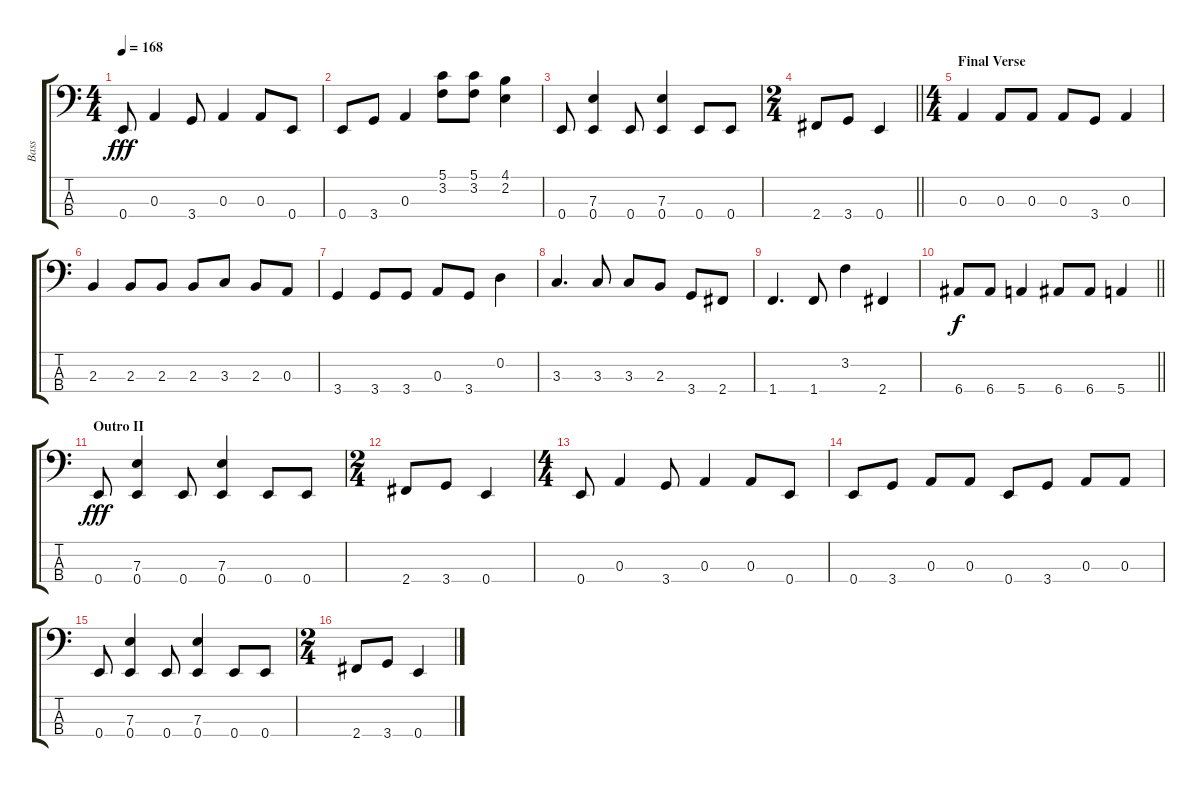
\track ("Bass" "Bass") {instrument acousticguitarsteel}
\staff {score tabs}
\tuning (G2 D2 A1 E1) {hide}
\ts (4 4)
\tempo 168
\clef f4
\ks c
0.4.8{dy fff} 0.3.4 3.4.8 0.3.4 0.3.8 0.4.8 |
0.4.8 3.4.8 0.3.4 (5.1 3.2).8 (5.1 3.2).8 (4.1 2.2).4 |
0.4.8 (7.3 0.4).4 0.4.8 (7.3 0.4).4 0.4.8 0.4.8 |
\ts (2 4)
\barLineRight lightlight
2.4.8 3.4.8 0.4.4 |
\ts (4 4)
\section ("" "Final Verse")
0.3.4 0.3.8 0.3.8 0.3.8 3.4.8 0.3.4 |
2.3.4 2.3.8 2.3.8 2.3.8 3.3.8 2.3.8 0.3.8 |
3.4.4 3.4.8 3.4.8 0.3.8 3.4.8 0.2.4 |
3.3.4{d} 3.3.8 3.3.8 2.3.8 3.4.8 2.4.8 |
1.4.4{d} 1.4.8 3.2.4 2.4.4 |
\barLineRight lightlight
6.4.8{dy f} 6.4.8 5.4.4 6.4.8 6.4.8 5.4.4 |
\section ("" "Outro II")
0.4.8{dy fff} (7.3 0.4).4 0.4.8 (7.3 0.4).4 0.4.8 0.4.8 |
\ts (2 4)
2.4.8 3.4.8 0.4.4 |
\ts (4 4)
0.4.8 0.3.4 3.4.8 0.3.4 0.3.8 0.4.8 |
0.4.8 3.4.8 0.3.8 0.3.8 0.4.8 3.4.8 0.3.8 0.3.8 |
0.4.8 (7.3 0.4).4 0.4.8 (7.3 0.4).4 0.4.8 0.4.8 |
\ts (2 4)
2.4.8 3.4.8 0.4.4
